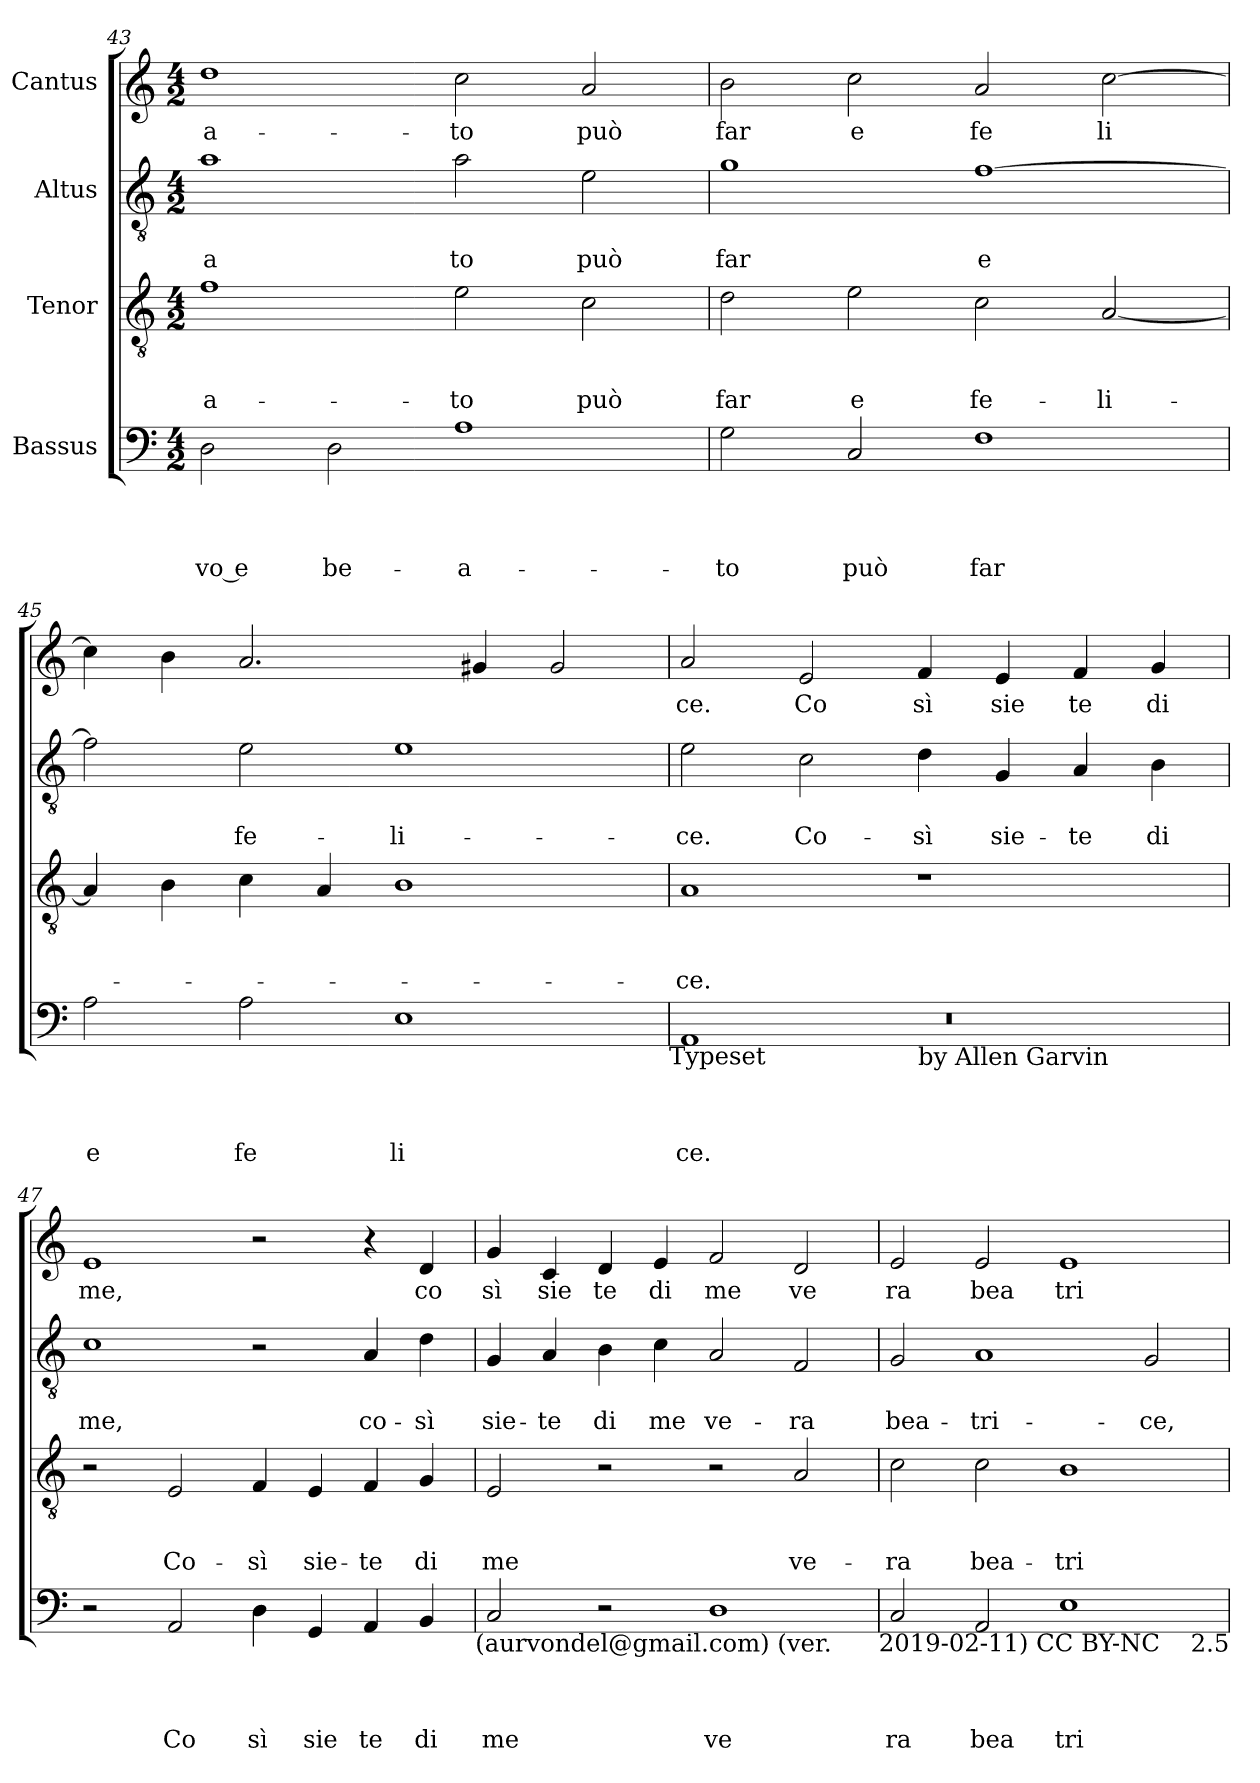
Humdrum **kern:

**kern	**text	**text	**text	**text	**kern	**text	**text	**text	**kern	**text	**text	**kern	**text
*part4	*part4	*part4	*part4	*part4	*part3	*part3	*part3	*part3	*part2	*part2	*part2	*part1	*part1
*staff4	*staff4	*staff4	*staff4	*staff4	*staff3	*staff3	*staff3	*staff3	*staff2	*staff2	*staff2	*staff1	*staff1
*I"Bassus	*	*	*	*	*I"Tenor	*	*	*	*I"Altus	*	*	*I"Cantus	*
*clefF4	*	*	*	*	*clefGv2	*	*	*	*clefGv2	*	*	*clefG2	*
*k[]	*	*	*	*	*k[]	*	*	*	*k[]	*	*	*k[]	*
*C:	*	*	*	*	*C:	*	*	*	*C:	*	*	*C:	*
*M4/2	*	*	*	*	*M4/2	*	*	*	*M4/2	*	*	*M4/2	*
=43	=43	=43	=43	=43	=43	=43	=43	=43	=43	=43	=43	=43	=43
!	!	!	!	!LO:LY:b:rj	!	!	!	!LO:LY:b	!	!	!LO:LY:b	!	!LO:LY:b
2D\	.	.	.	-vo e	1f	.	.	-a-	1a	.	a	1dd	-a-
!	!	!	!	!LO:LY:b	!	!	!	!	!	!	!	!	!
2D\	.	.	.	be-	.	.	.	.	.	.	.	.	.
!	!	!	!	!LO:LY:b	!	!	!	!LO:LY:b	!	!	!LO:LY:b	!	!LO:LY:b
1A	.	.	.	-a-	2e\	.	.	-to	2a\	.	to	2cc\	-to
!	!	!	!	!	!	!	!	!LO:LY:b	!	!	!LO:LY:b	!	!LO:LY:b
.	.	.	.	.	2c\	.	.	può	2e\	.	può	2a/	può
!!LO:LB:g=z
=44	=44	=44	=44	=44	=44	=44	=44	=44	=44	=44	=44	=44	=44
!	!	!	!	!LO:LY:b	!	!	!	!LO:LY:b	!	!	!LO:LY:b	!	!LO:LY:b
2G\	.	.	.	-to	2d\	.	.	far	1g	.	far	2b\	far
!	!	!	!	!LO:LY:b	!	!	!	!LO:LY:b	!	!	!	!	!LO:LY:b
2C/	.	.	.	può	2e\	.	.	e	.	.	.	2cc\	e
!	!	!	!	!LO:LY:b	!	!	!	!LO:LY:b	!	!	!LO:LY:b:rj	!	!LO:LY:b
1F	.	.	.	far	2c\	.	.	fe-	[>1f	.	e	2a/	fe
!	!	!	!	!	!	!	!	!LO:LY:b	!	!	!	!	!LO:LY:b
.	.	.	.	.	[<2A/	.	.	-li-	.	.	.	[>2cc\	li
=45	=45	=45	=45	=45	=45	=45	=45	=45	=45	=45	=45	=45	=45
!	!	!	!	!LO:LY:b	!	!	!	!	!	!	!	!	!
2A\	.	.	.	e	4A/]	.	.	.	2f\]	.	.	4cc\]	.
.	.	.	.	.	4B\	.	.	.	.	.	.	4b\	.
!	!	!	!	!LO:LY:b	!	!	!	!	!	!	!LO:LY:b	!	!
2A\	.	.	.	fe	4c\	.	.	.	2e\	.	fe-	2.a/	.
.	.	.	.	.	4A/	.	.	.	.	.	.	.	.
!	!	!	!	!LO:LY:b	!	!	!	!	!	!	!LO:LY:b	!	!
1E	.	.	.	li	1B	.	.	.	1e	.	-li-	.	.
.	.	.	.	.	.	.	.	.	.	.	.	4g#/	.
.	.	.	.	.	.	.	.	.	.	.	.	2g#/	.
!LO:TX:b:t=Typeset	!	!	!	!	!	!	!	!	!	!	!	!	!
=46	=46	=46	=46	=46	=46	=46	=46	=46	=46	=46	=46	=46	=46
*^	*	*	*	*	*	*	*	*	*	*	*	*	*
*	*^	*	*	*	*	*	*	*	*	*	*	*	*	*
!	!	!LO:N:vis=1	!	!	!	!LO:LY:b	!	!	!	!LO:LY:b	!	!	!LO:LY:b	!	!LO:LY:b
0ryy	1AA	0r	.	.	.	ce.	1A	.	.	-ce.	2e\	.	-ce.	2a/	ce.
!	!	!	!	!	!	!	!	!	!	!	!	!	!LO:LY:b	!	!LO:LY:b
.	.	.	.	.	.	.	.	.	.	.	2c\	.	Co-	2e/	Co
!	!LO:TX:b:t=by Allen Garvin	!	!	!	!	!	!	!	!	!	!	!	!	!	!
!	!	!	!	!	!	!	!	!	!	!	!	!	!LO:LY:b	!	!LO:LY:b
.	1ryy	.	.	.	.	.	1r	.	.	.	4d\	.	-sì	4f/	sì
!	!	!	!	!	!	!	!	!	!	!	!	!	!LO:LY:b	!	!LO:LY:b
.	.	.	.	.	.	.	.	.	.	.	4G/	.	sie-	4e/	sie
!	!	!	!	!	!	!	!	!	!	!	!	!	!LO:LY:b	!	!LO:LY:b
.	.	.	.	.	.	.	.	.	.	.	4A/	.	-te	4f/	te
!	!	!	!	!	!	!	!	!	!	!	!	!	!LO:LY:b	!	!LO:LY:b
.	.	.	.	.	.	.	.	.	.	.	4B\	.	di	4g/	di
*v	*v	*v	*	*	*	*	*	*	*	*	*	*	*	*	*
=47	=47	=47	=47	=47	=47	=47	=47	=47	=47	=47	=47	=47	=47
!	!	!	!	!	!	!	!	!	!	!	!LO:LY:b	!	!LO:LY:b
2r	.	.	.	.	2r	.	.	.	1c	.	me,	1e	me,
!	!	!	!	!LO:LY:b	!	!	!	!LO:LY:b	!	!	!	!	!
2AA/	.	.	.	Co	2E/	.	.	Co-	.	.	.	.	.
!	!	!	!	!LO:LY:b	!	!	!	!LO:LY:b	!	!	!	!	!
4D\	.	.	.	sì	4F/	.	.	-sì	2r	.	.	2r	.
!	!	!	!	!LO:LY:b	!	!	!	!LO:LY:b	!	!	!	!	!
4GG/	.	.	.	sie	4E/	.	.	sie-	.	.	.	.	.
!	!	!	!	!LO:LY:b	!	!	!	!LO:LY:b	!	!	!LO:LY:b	!	!
4AA/	.	.	.	te	4F/	.	.	-te	4A/	.	co-	4r	.
!	!	!	!	!LO:LY:b	!	!	!	!LO:LY:b	!	!	!LO:LY:b	!	!LO:LY:b
4BB/	.	.	.	di	4G/	.	.	di	4d\	.	-sì	4d/	co
!LO:TX:b:t=(aurvondel@gmail.com) (ver.	!	!	!	!	!	!	!	!	!	!	!	!	!
=48	=48	=48	=48	=48	=48	=48	=48	=48	=48	=48	=48	=48	=48
!	!	!	!	!LO:LY:b	!	!	!	!LO:LY:b	!	!	!LO:LY:b	!	!LO:LY:b
2C/	.	.	.	me	2E/	.	.	me	4G/	.	sie-	4g/	sì
!	!	!	!	!	!	!	!	!	!	!	!LO:LY:b	!	!LO:LY:b
.	.	.	.	.	.	.	.	.	4A/	.	-te	4c/	sie
!	!	!	!	!	!	!	!	!	!	!	!LO:LY:b	!	!LO:LY:b
2r	.	.	.	.	2r	.	.	.	4B\	.	di	4d/	te
!	!	!	!	!	!	!	!	!	!	!	!LO:LY:b	!	!LO:LY:b
.	.	.	.	.	.	.	.	.	4c\	.	me	4e/	di
!	!	!	!	!LO:LY:b	!	!	!	!	!	!	!LO:LY:b	!	!LO:LY:b
1D	.	.	.	ve	2r	.	.	.	2A/	.	ve-	2f/	me
!	!	!	!	!	!	!	!	!LO:LY:b	!	!	!LO:LY:b	!	!LO:LY:b
.	.	.	.	.	2A/	.	.	ve-	2F/	.	-ra	2d/	ve
!LO:TX:b:t=2019-02-11) CC BY-NC	!	!	!	!	!	!	!	!	!	!	!	!	!
=49	=49	=49	=49	=49	=49	=49	=49	=49	=49	=49	=49	=49	=49
!	!	!	!	!LO:LY:b	!	!	!	!LO:LY:b	!	!	!LO:LY:b	!	!LO:LY:b
2C/	.	.	.	ra	2c\	.	.	-ra	2G/	.	bea-	2e/	ra
!	!	!	!	!LO:LY:b	!	!	!	!LO:LY:b	!	!	!LO:LY:b	!	!LO:LY:b
2AA/	.	.	.	bea	2c\	.	.	bea-	1A	.	-tri-	2e/	bea
!	!	!	!	!LO:LY:b	!	!	!	!LO:LY:b	!	!	!	!	!LO:LY:b
1E	.	.	.	tri	1B	.	.	-tri-	.	.	.	1e	tri
!	!	!	!	!	!	!	!	!	!	!	!LO:LY:b	!	!
.	.	.	.	.	.	.	.	.	2G/	.	-ce,	.	.
!LO:TX:b:t=2.5	!	!	!	!	!	!	!	!	!	!	!	!	!
=	=	=	=	=	=	=	=	=	=	=	=	=	=
*-	*-	*-	*-	*-	*-	*-	*-	*-	*-	*-	*-	*-	*-
